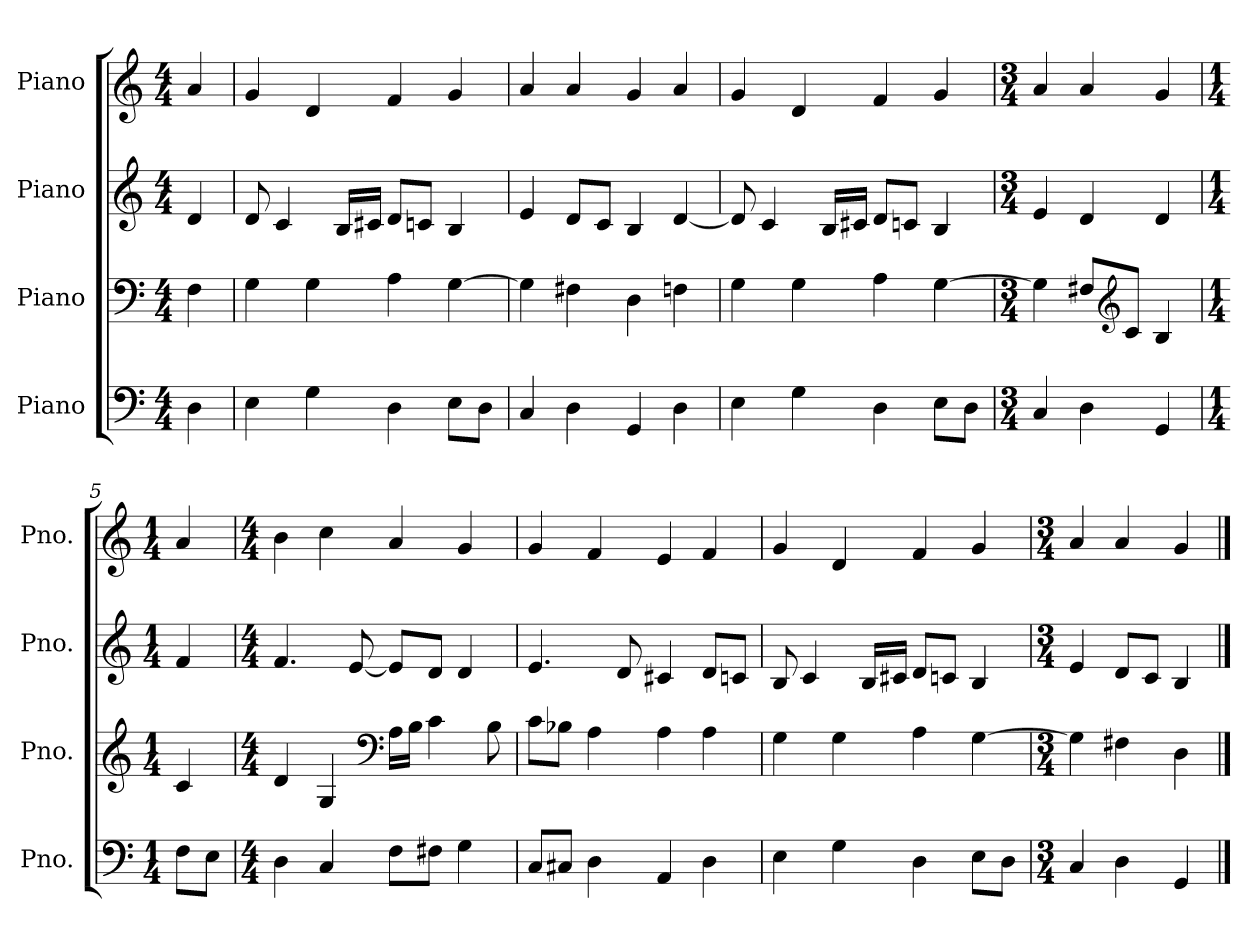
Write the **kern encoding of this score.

**kern	**kern	**kern	**kern
*part4	*part3	*part2	*part1
*staff4	*staff3	*staff2	*staff1
*I"Piano	*I"Piano	*I"Piano	*I"Piano
*I'Pno.	*I'Pno.	*I'Pno.	*I'Pno.
*clefF4	*clefF4	*clefG2	*clefG2
*k[]	*k[]	*k[]	*k[]
*M4/4	*M4/4	*M4/4	*M4/4
*MM120	*MM120	*MM120	*MM120
=	=	=	=
4D\	4F\	4d/	4a/
=1	=1	=1	=1
4E\	4G\	8d/	4g/
.	.	4c/	.
4G\	4G\	.	4d/
.	.	16B/LL	.
.	.	16c#X/JJ	.
4D\	4A\	8d/L	4f/
.	.	8cn/J	.
8E\L	[4G\	4B/	4g/
8D\J	.	.	.
=2	=2	=2	=2
4C/	4G\]	4e/	4a/
4D\	4F#X\	8d/L	4a/
.	.	8c/J	.
4GG/	4D\	4B/	4g/
4D\	4Fn\	[4d/	4a/
=3	=3	=3	=3
4E\	4G\	8d/]	4g/
.	.	4c/	.
4G\	4G\	.	4d/
.	.	16B/LL	.
.	.	16c#X/JJ	.
4D\	4A\	8d/L	4f/
.	.	8cn/J	.
8E\L	[4G\	4B/	4g/
8D\J	.	.	.
=4	=4	=4	=4
*M3/4	*M3/4	*M3/4	*M3/4
4C/	4G\]	4e/	4a/
4D\	8F#X/L	4d/	4a/
*	*clefG2	*	*
.	8c/J	.	.
4GG/	4B/	4d/	4g/
!!LO:LB:g=z
=5	=5	=5	=5
*M1/4	*M1/4	*M1/4	*M1/4
8F\L	4c/	4f/	4a/
8E\J	.	.	.
=6	=6	=6	=6
*M4/4	*M4/4	*M4/4	*M4/4
4D\	4d/	4.f/	4b\
4C/	4G/	.	4cc\
.	.	[8e/	.
*	*clefF4	*	*
8F\L	16A\LL	8e/L]	4a/
.	16B\JJ	.	.
8F#X\J	4c\	8d/J	.
4G\	.	4d/	4g/
.	8B\	.	.
=7	=7	=7	=7
8C/L	8c\L	4.e/	4g/
8C#X/J	8B-X\J	.	.
4D\	4A\	.	4f/
.	.	8d/	.
4AA/	4A\	4c#X/	4e/
4D\	4A\	8d/L	4f/
.	.	8cn/J	.
=8	=8	=8	=8
4E\	4G\	8B/	4g/
.	.	4c/	.
4G\	4G\	.	4d/
.	.	16B/LL	.
.	.	16c#X/JJ	.
4D\	4A\	8d/L	4f/
.	.	8cn/J	.
8E\L	[4G\	4B/	4g/
8D\J	.	.	.
=9	=9	=9	=9
*M3/4	*M3/4	*M3/4	*M3/4
4C/	4G\]	4e/	4a/
4D\	4F#X\	8d/L	4a/
.	.	8c/J	.
4GG/	4D\	4B/	4g/
==	==	==	==
*-	*-	*-	*-
